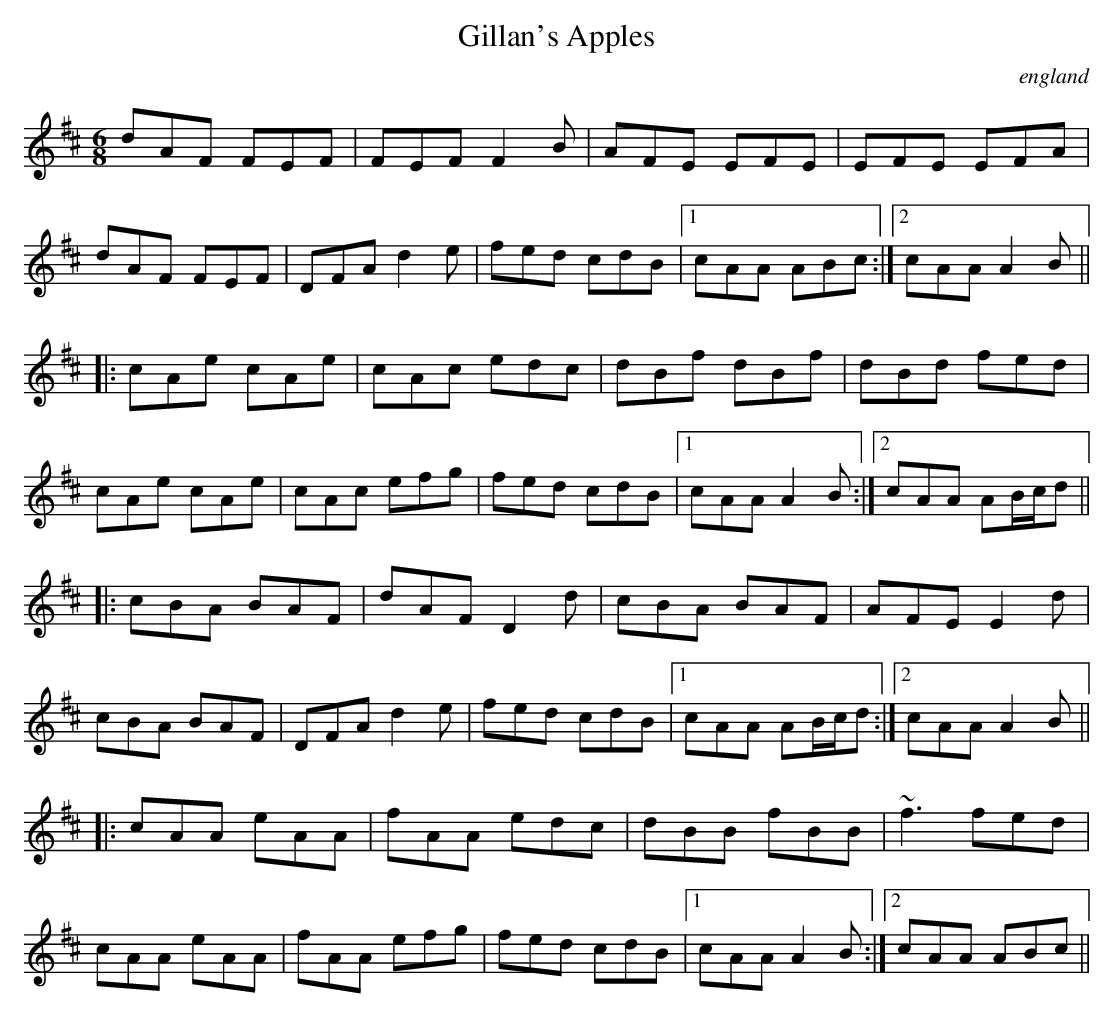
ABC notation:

X:1
T:Gillan's Apples
O:england
M:6/8
L:1/8
K:D
dAF FEF|FEF F2B|AFE EFE|EFE EFA|
dAF FEF|DFA d2e|fed cdB|1 cAA ABc:|2 cAA A2B||
|:cAe cAe|cAc edc|dBf dBf|dBd fed|
cAe cAe|cAc efg|fed cdB|1 cAA A2B:|2 cAA AB/c/d||
|:cBA BAF|dAF D2d|cBA BAF|AFE E2d|
cBA BAF|DFA d2e|fed cdB|1 cAA AB/c/d:|2 cAA A2B||
|:cAA eAA|fAA edc|dBB fBB|~f3 fed|
cAA eAA|fAA efg|fed cdB|1 cAA A2B:|2 cAA ABc||
